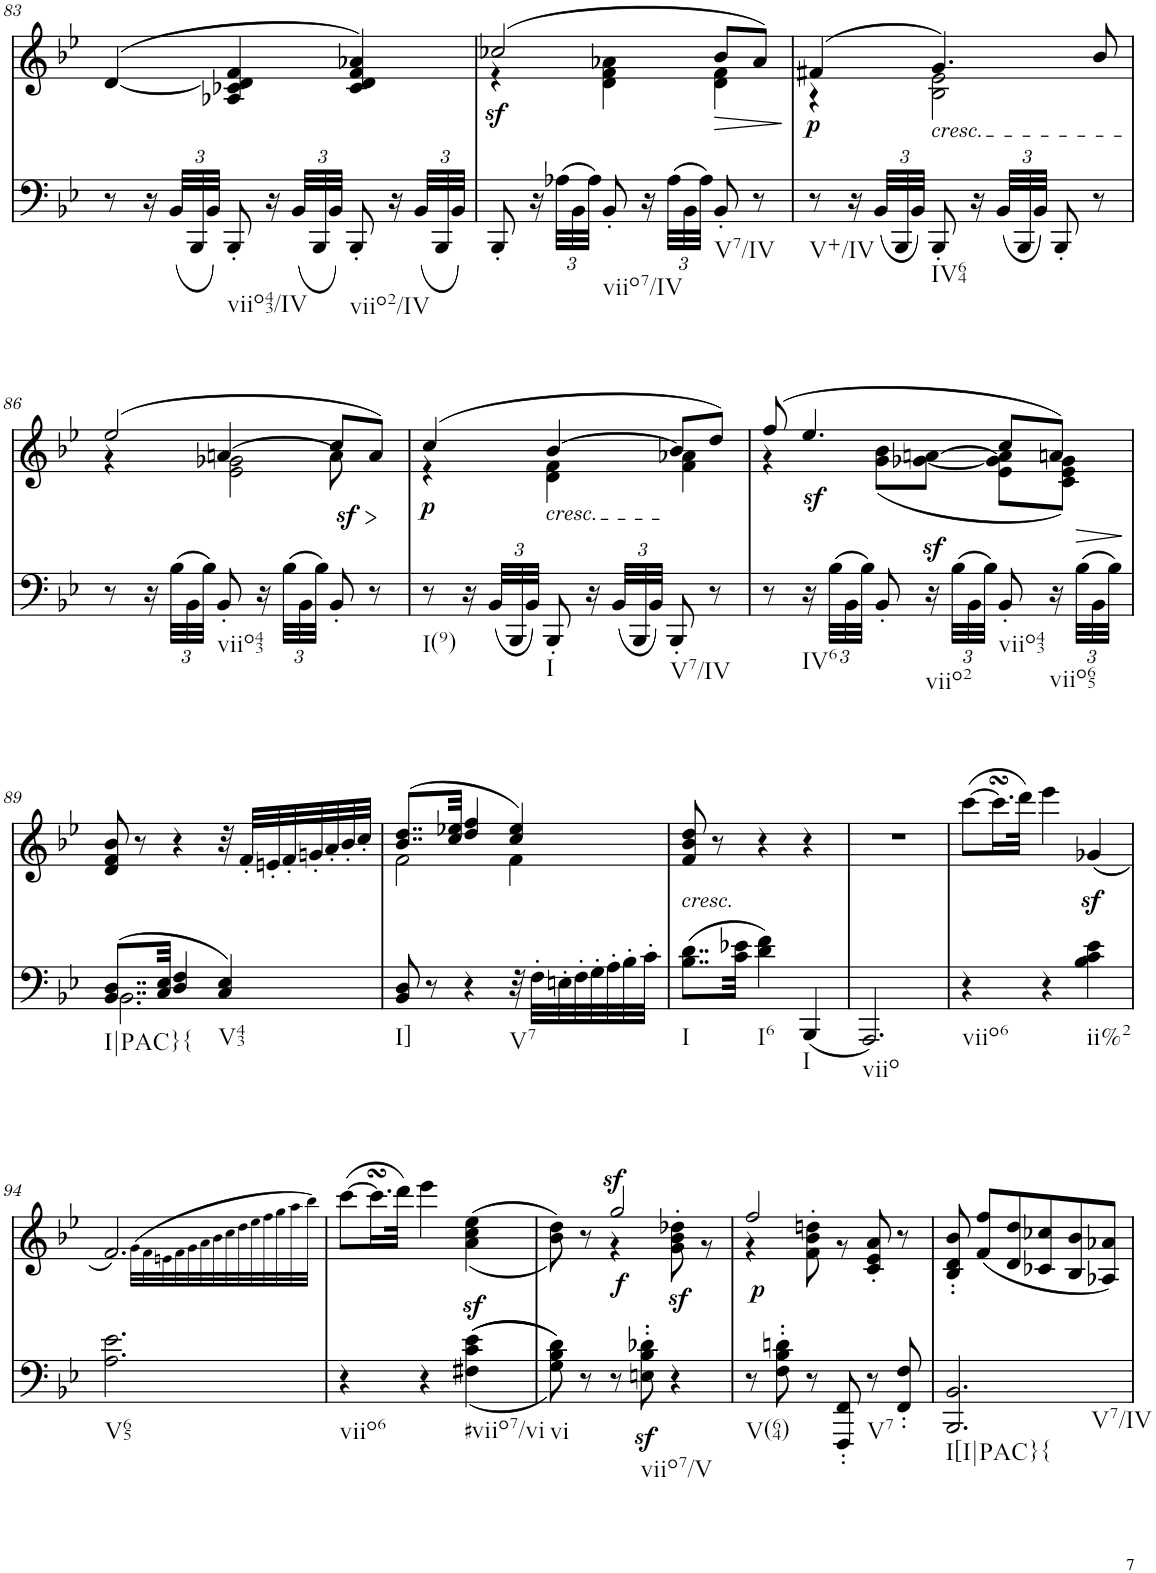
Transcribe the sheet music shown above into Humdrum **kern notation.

**kern	**dynam	**kern	**text	**dynam
*part2	*part2	*part1	*part1	*part1
*staff2	*staff2	*staff1	*staff1	*staff1
*I"Piano	*	*I"Piano	*	*
*I'Pno	*	*I'Pno	*	*
!!LO:PB:g=z
*clefF4	*	*clefG2	*	*
*k[b-e-]	*	*k[b-e-]	*	*
*B-:	*	*B-:	*	*
*M3/4	*	*M3/4	*	*
=83	=83	=83	=83	=83
8r	.	(>[4d/	.	.
16r	.	.	.	.
*Xbrackettup	*	*	*	*
(48BB-/LLL	.	.	.	.
48BBB-/	.	.	.	.
48BB-/JJJ)	.	.	.	.
!LO:TX:b:t=viio43/IV	!	!	!	!
8BBB-'/	.	4A-X/ 4c-X/ 4d/] 4f/	.	.
16r	.	.	.	.
(48BB-/LLL	.	.	.	.
48BBB-/	.	.	.	.
48BB-/JJJ)	.	.	.	.
!LO:TX:b:t=viio2/IV	!	!	!	!
8BBB-'/	.	4c-/ 4d/ 4f/ 4a-X/)	.	.
16r	.	.	.	.
(48BB-/LLL	.	.	.	.
48BBB-/	.	.	.	.
48BB-/JJJ)	.	.	.	.
=84	=84	=84	=84	=84
*	*	*^	*	*
!	!	!	!	!LO:LY:b	!LO:DY:b
8BBB-'/	.	(2cc-X/	4r	>	sf
16r	.	.	.	.	.
(48A-X\LLL	.	.	.	.	.
48BB-\	.	.	.	.	.
48A-\JJJ)	.	.	.	.	.
!LO:TX:b:t=viio7/IV	!	!	!	!	!
8BB-'/	.	.	4d\ 4f\ 4a-X\	.	.
16r	.	.	.	.	.
(48A-\LLL	.	.	.	.	.
48BB-\	.	.	.	.	.
48A-\JJJ)	.	.	.	.	.
!LO:TX:b:t=V7/IV	!	!	!	!	!
!	!	!	!	!	!LO:HP:b
8BB-'/	.	8b-/L	4d\ 4f\	.	>
8r	.	8a-/J)	.	.	.
*	*	*v	*v	*	*
.	.	.	.	]
=85	=85	=85	=85	=85
*	*	*^	*	*
!LO:TX:b:t=V+/IV	!	!	!	!	!
!	!	!	!	!LO:LY:a	!LO:DY:b
8r	.	(4f#X/	4r	p	p
16r	.	.	.	.	.
(48BB-/LLL	.	.	.	.	.
48BBB-/	.	.	.	.	.
48BB-/JJJ)	.	.	.	.	.
!	!	!LO:TX:b:i:t=cresc.	!	!	!
!LO:TX:b:t=IV64	!	!	!	!	!
8BBB-'/	.	4.g/)	2B-\ 2e-\	.	.
16r	.	.	.	.	.
(48BB-/LLL	.	.	.	.	.
48BBB-/	.	.	.	.	.
48BB-/JJJ)	.	.	.	.	.
8BBB-'/	.	.	.	.	.
8r	.	8b-/	.	.	.
!!LO:LB:g=z
=86	=86	=86	=86	=86	=86
*	*	*	*^	*	*
8r	.	(2ee-/	4r	4ryy	.	.
16r	.	.	.	.	.	.
(48B-\LLL	.	.	.	.	.	.
48BB-\	.	.	.	.	.	.
48B-\JJJ)	.	.	.	.	.	.
!LO:TX:b:t=viio43	!	!	!	!	!	!
!	!	!	!	!	!LO:LY:b	!
8BB-'/	.	.	[4an/	2e-\ 2g-X\	>	.
16r	.	.	.	.	.	.
(48B-\LLL	.	.	.	.	.	.
48BB-\	.	.	.	.	.	.
48B-\JJJ)	.	.	.	.	.	.
!	!	!	!	!	!	!LO:HP:b
!	!	!	!	!	!	!LO:DY:n=1:b
8BB-'/	.	8cc/L	8a\]	.	.	> sf
8r	.	8a/J)	8ryy	.	.	]
*	*	*	*v	*v	*	*
=87	=87	=87	=87	=87	=87
!LO:TX:b:t=I(9)	!	!	!	!	!
!	!	!	!	!LO:LY:b	!LO:DY:b
8r	.	(4cc/	4r	p	p
16r	.	.	.	.	.
(48BB-/LLL	.	.	.	.	.
48BBB-/	.	.	.	.	.
48BB-/JJJ)	.	.	.	.	.
!	!	!LO:TX:b:i:t=cresc.	!	!	!
!LO:TX:b:t=I	!	!	!	!	!
8BBB-'/	.	[4b-/	4d\ 4f\	.	.
16r	.	.	.	.	.
(48BB-/LLL	.	.	.	.	.
48BBB-/	.	.	.	.	.
48BB-/JJJ)	.	.	.	.	.
!LO:TX:b:t=V7/IV	!	!	!	!	!
8BBB-'/	.	8b-/L]	4f\ 4a-X\	.	.
8r	.	8dd/J)	.	.	.
=88	=88	=88	=88	=88	=88
8r	.	(8ff/	4r	.	.
!LO:TX:b:t=IV6	!	!	!	!	!
!	!	!	!	!	!LO:DY:b
16r	.	4.ee-/	.	.	sf
(48B-\LLL	.	.	.	.	.
48BB-\	.	.	.	.	.
48B-\JJJ)	.	.	.	.	.
8BB-'/	.	.	(8g\ 8b-\L	.	.
!LO:TX:b:t=viio2	!	!	!	!	!
!	!LO:DY:a	!	!	!	!
16r	sf	.	[8g-X\ [>8an\J	.	.
(48B-\LLL	.	.	.	.	.
48BB-\	.	.	.	.	.
48B-\JJJ)	.	.	.	.	.
!LO:TX:b:t=viio43	!	!	!	!	!
8BB-'/	.	8cc/L	8e-\ 8g-\] 8a\]L	.	.
!LO:TX:b:t=viio65	!	!	!	!	!
16r	.	8an/J)	8c\ 8e-\ 8g-\J)	.	.
!	!LO:HP:b	!	!	!	!
(48B-\LLL	>	.	.	.	.
48BB-\	.	.	.	.	.
48B-\JJJ)	.	.	.	.	.
*	*	*v	*v	*	*
.	]	.	.	.
!!LO:LB:g=z
=89	=89	=89	=89	=89
*^	*	*	*	*
!LO:TX:b:t=I|PAC}{	!	!	!	!	!
(8..BB-/ 8..D/L	2.BB-\	.	8d/ 8f/ 8b-/	.	.
.	.	.	8r	.	.
32C/ 32E-/Jkk	.	.	.	.	.
4D/ 4F/	.	.	4r	.	.
!LO:TX:b:t=V43	!	!	!	!	!
4C/ 4E-/)	.	.	32r	.	.
.	.	.	32f'/LLL	.	.
.	.	.	32en'/	.	.
.	.	.	32f'/	.	.
.	.	.	32gn'/	.	.
.	.	.	32a'/	.	.
.	.	.	32b-'/	.	.
.	.	.	32cc'/JJJ	.	.
*v	*v	*	*	*	*
=90	=90	=90	=90	=90
*	*	*^	*	*
!LO:TX:b:t=I]	!	!	!	!	!
8BB-/ 8D/	.	(8..b-/ 8..dd/L	2f\	.	.
8r	.	.	.	.	.
.	.	32cc/ 32ee-X/Jkk	.	.	.
4r	.	4dd/ 4ff/	.	.	.
!LO:TX:b:t=V7	!	!	!	!	!
32r	.	4cc/ 4ee-/)	4f\	.	.
32F'\LLL	.	.	.	.	.
32En'\	.	.	.	.	.
32F'\	.	.	.	.	.
32G'\	.	.	.	.	.
32A'\	.	.	.	.	.
32B-'\	.	.	.	.	.
32c'\JJJ	.	.	.	.	.
*	*	*v	*v	*	*
=91	=91	=91	=91	=91
!	!	!LO:TX:b:i:t=cresc.	!	!
!LO:TX:b:t=I	!	!	!	!
(8..B-\ 8..d\L	.	8f/ 8b-/ 8dd/	.	.
.	.	8r	.	.
32c\ 32e-X\Jkk	.	.	.	.
!LO:TX:b:t=I6	!	!	!	!
4d\ 4f\)	.	4r	.	.
!LO:TX:b:t=I	!	!	!	!
(4BBB-/	.	4r	.	.
=92	=92	=92	=92	=92
!LO:TX:b:t=viio	!	!	!	!
2.AAA/)	.	2.r	.	.
=93	=93	=93	=93	=93
!LO:TX:b:t=viio6	!	!	!	!
4r	.	([8ccc\L	.	.
.	.	16.cccsSSS\L]	.	.
.	.	32ddd\JJk)	.	.
4r	.	4eee-\	.	.
!LO:TX:b:t=ii%2	!	!	!	!
4B-\ 4c\ 4e-\	.	(4g-Xz</	.	.
!!LO:LB:g=z
=94	=94	=94	=94	=94
!LO:TX:b:t=V65	!	!	!	!
2.A\ 2.e-\	.	2.f/)	.	.
.	.	(32qg\LLL	.	.
.	.	32qf\	.	.
.	.	32qen\	.	.
.	.	32qf\	.	.
.	.	32qg\	.	.
.	.	32qa\	.	.
.	.	32qb-\	.	.
.	.	32qcc\	.	.
.	.	32qdd\	.	.
.	.	32qee-\	.	.
.	.	32qff\	.	.
.	.	32qgg\	.	.
.	.	32qaa\	.	.
.	.	32qbb-\JJJ)	.	.
=95	=95	=95	=95	=95
!LO:TX:b:t=viio6	!	!	!	!
4r	.	([8ccc\L	.	.
.	.	16.cccsSSS\L]	.	.
.	.	32ddd\JJk)	.	.
4r	.	4eee-\	.	.
!LO:TX:b:t=#viio7/vi	!	!	!	!
((<(4F#X\ 4c\ 4e-\	.	(<(4a\z< 4cc\z< 4ee-\z<	.	.
=96	=96	=96	=96	=96
*	*	*^	*	*
!LO:TX:b:t=vi	!	!	!	!	!
8G\ 8B-\ 8d\)))	.	8b-\ 8dd\))	4ryy	.	.
8r	.	8r	.	.	.
!	!	!	!	!	!LO:DY:a
!	!	!	!	!	!LO:DY:n=1:b
8r	.	2gg/	4r	.	sf f
!LO:TX:b:t=viio7/V	!	!	!	!	!
8En\z<' 8B-\z<' 8d-X\z<'	.	.	.	.	.
!	!	!	!	!	!LO:DY:n=2:b
4r	.	.	8g\'> 8b-\'> 8dd-X\'>	.	sf
.	.	.	8r	.	.
=97	=97	=97	=97	=97	=97
!LO:TX:b:t=V(64)	!	!	!	!	!
!	!	!	!	!LO:LY:b	!LO:DY:b
8r	.	2ff/	4r	p	p
8F\' 8B-\' 8dn\'	.	.	.	.	.
8r	.	.	8f\'> 8b-\'> 8ddn\'>	.	.
8FFF/' 8FF/'	.	.	8r	.	.
!LO:TX:b:t=V7	!	!	!	!	!
8r	.	8c/'< 8e-/'< 8a/'<	4ryy	.	.
8FF/' 8F/'	.	8r	.	.	.
*	*	*v	*v	*	*
=98	=98	=98	=98	=98
!LO:TX:b:t=I[I|PAC}{	!	!	!	!
!LO:TX:b:t=V7/IV	!	!	!	!
2.BBB-/ 2.BB-/	.	8B-/' 8d/' 8b-/'	.	.
.	.	(8f/ 8ff/L	.	.
.	.	8d/ 8dd/	.	.
.	.	8c-X/ 8cc-X/	.	.
.	.	8B-/ 8b-/	.	.
.	.	8A-X/ 8a-X/J)	.	.
=	=	=	=	=
*-	*-	*-	*-	*-
